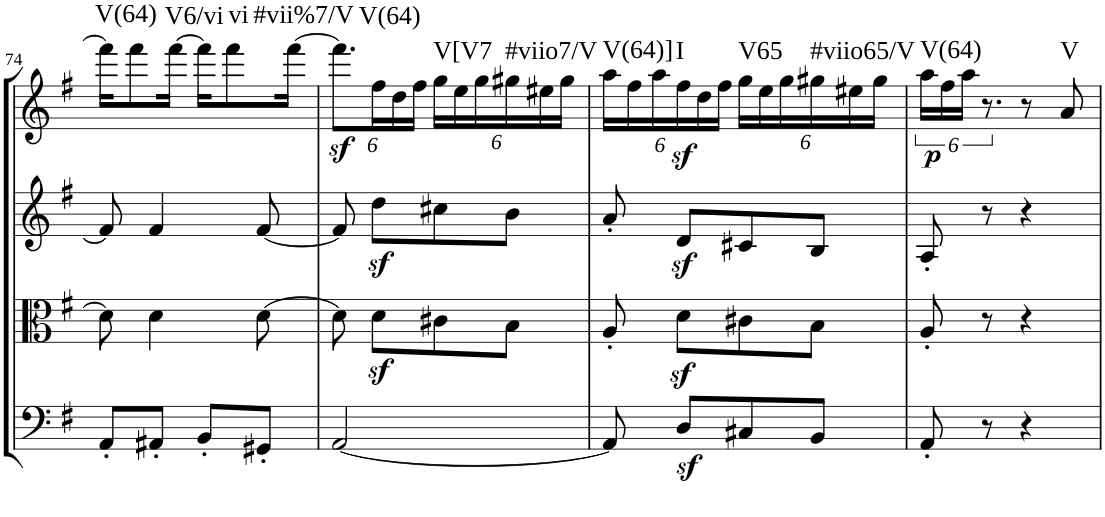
**kern	**kern	**kern	**kern	**dynam	**harte
*part4	*part3	*part2	*part1	*part1	*part1
*staff4	*staff3	*staff2	*staff1	*staff1	*
*I"Cello	*I"Viola	*I"2nd Violin	*I"1st Violin	*	*
*	*I'Vla	*I'Vln	*I'Vln	*	*
!!LO:PB:g=z
*clefF4	*clefC3	*clefG2	*clefG2	*	*
*k[f#]	*k[f#]	*k[f#]	*k[f#]	*	*
*G:	*G:	*G:	*G:	*	*
*M2/4	*M2/4	*M2/4	*M2/4	*	*
=74	=74	=74	=74	=74	=74
!	!	!	!	!	!LO:H:kt=V(64)
8AA'/L	8d\]	8f#/]	16fff#\KL]	.	N
.	.	.	8fff#\	.	.
8AA#X'/J	4d\	4f#/	.	.	.
!	!	!	!	!	!LO:H:kt=V6/vi
.	.	.	[16fff#\Jk	.	N
8BB'/L	.	.	16fff#\KL]	.	.
!	!	!	!	!	!LO:H:kt=vi
.	.	.	8fff#\	.	N
8GG#X'/J	[8d\	[8f#/	.	.	.
!	!	!	!	!	!LO:H:kt=#vii%7/V
.	.	.	[16fff#\Jk	.	N
=75	=75	=75	=75	=75	=75
*	*	*	*Xbrackettup	*	*
!	!	!	!	!LO:DY:b	!LO:H:kt=V(64)
[2AA/	8d\]	8f#/]	12.fff#\L]	sf	N
.	8dz<\L	8ddz<\L	24ff#\L	.	.
.	.	.	24dd\	.	.
.	.	.	24ff#\JJ	.	.
!	!	!	!	!	!LO:H:kt=V[V7
.	8c#X\	8cc#X\	24gg\LL	.	N
.	.	.	24ee\	.	.
.	.	.	24gg\	.	.
!	!	!	!	!	!LO:H:kt=#viio7/V
.	8B\J	8b\J	24gg#X\	.	N
.	.	.	24ee#X\	.	.
.	.	.	24gg#\JJ	.	.
=76	=76	=76	=76	=76	=76
!	!	!	!	!	!LO:H:kt=V(64)]
8AA/]	8A'/	8a'/	24aa\LL	.	N
.	.	.	24ff#\	.	.
.	.	.	24aa\	.	.
!	!	!	!	!	!LO:H:kt=I
8Dz>/L	8dz>\L	8dz>/L	24ff#\	.	N
.	.	.	24dd\	.	.
.	.	.	24ff#\JJ	.	.
!	!	!	!	!	!LO:H:kt=V65
8C#X/	8c#X\	8c#X/	24gg\LL	.	N
.	.	.	24ee\	.	.
.	.	.	24gg\	.	.
!	!	!	!	!	!LO:H:kt=#viio65/V
8BB/J	8B\J	8B/J	24gg#X\	.	N
.	.	.	24ee#X\	.	.
.	.	.	24gg#\JJ	.	.
=77	=77	=77	=77	=77	=77
*	*	*	*brackettup	*	*
!	!	!	!	!LO:DY:b	!LO:H:kt=V(64)
8AA'/	8A'/	8A'/	24aa\LL	p	N
.	.	.	24ff#\	.	.
.	.	.	24aa\JJ	.	.
8r	8r	8r	12.r	.	.
4r	4r	4r	8r	.	.
!	!	!	!	!	!LO:H:kt=V
.	.	.	8a/	.	N
=	=	=	=	=	=
*-	*-	*-	*-	*-	*-
